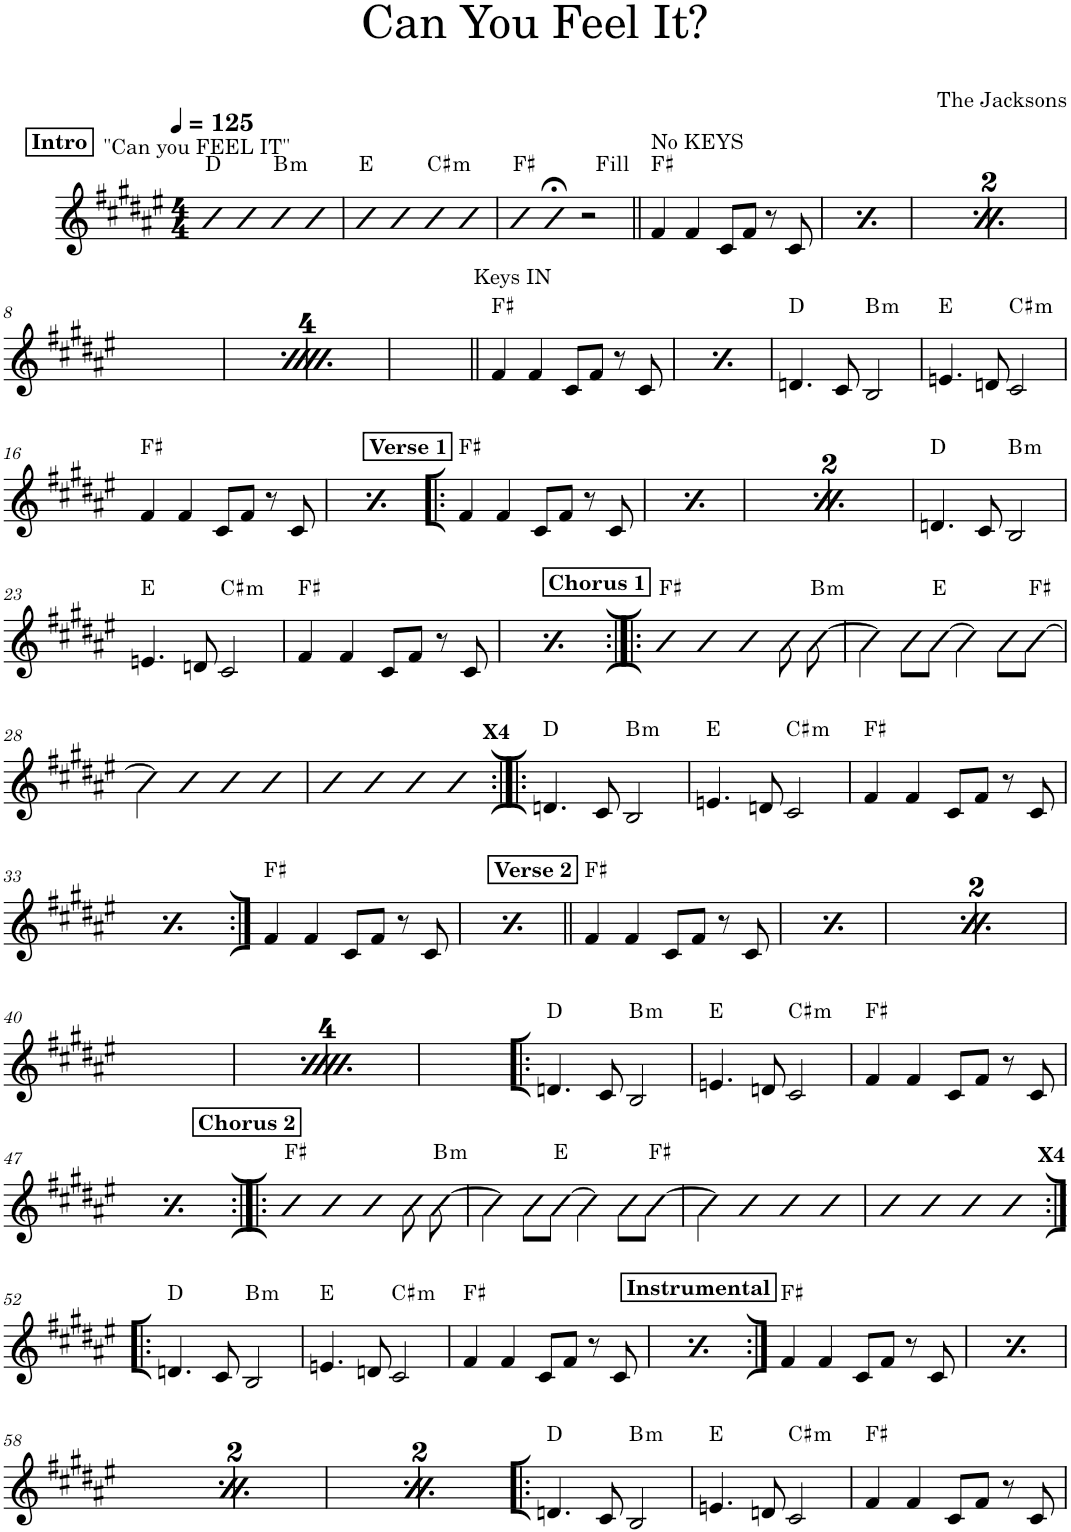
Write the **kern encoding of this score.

**kern	**harte
*part1	*part1
*staff1	*
*I"Piano	*
*I'Pno.	*
*clefG2	*
*k[f#c#g#d#a#e#]	*
*M4/4	*
*MM125	*
!!LO:REH:place=s1:a:B:cj:t=Intro
=1	=1
!LO:TX:a:t="Can you FEEL IT"	!
4b	D:maj
4b	.
!	!LO:H:kt=m
4b	B:min
4b	.
=2	=2
4b	E:maj
4b	.
!	!LO:H:kt=m
4b	C#:min
4b	.
=3	=3
4b	F#:maj
4b;<	.
!LO:TX:a:t=Fill	!
2r	.
=4||	=4||
!LO:TX:a:t=No KEYS	!
4f#/	F#:maj
4f#/	.
8c#/L	.
8f#/J	.
8r	.
8c#/	.
=5	=5
!LO:TX:a:t=No KEYS	!
4f#/	F#:maj
4f#/	.
8c#/L	.
8f#/J	.
8r	.
8c#/	.
=6	=6
!LO:TX:a:t=No KEYS	!
4f#/	F#:maj
4f#/	.
8c#/L	.
8f#/J	.
8r	.
8c#/	.
=7	=7
!LO:TX:a:t=No KEYS	!
4f#/	F#:maj
4f#/	.
8c#/L	.
8f#/J	.
8r	.
8c#/	.
!!LO:LB:g=z
=8	=8
!LO:TX:a:t=No KEYS	!
4f#/	F#:maj
4f#/	.
8c#/L	.
8f#/J	.
8r	.
8c#/	.
=9	=9
!LO:TX:a:t=No KEYS	!
4f#/	F#:maj
4f#/	.
8c#/L	.
8f#/J	.
8r	.
8c#/	.
=10	=10
!LO:TX:a:t=No KEYS	!
4f#/	F#:maj
4f#/	.
8c#/L	.
8f#/J	.
8r	.
8c#/	.
=11	=11
!LO:TX:a:t=No KEYS	!
4f#/	F#:maj
4f#/	.
8c#/L	.
8f#/J	.
8r	.
8c#/	.
=12||	=12||
!LO:TX:a:t=Keys IN	!
4f#/	F#:maj
4f#/	.
8c#/L	.
8f#/J	.
8r	.
8c#/	.
=13	=13
!LO:TX:a:t=Keys IN	!
4f#/	F#:maj
4f#/	.
8c#/L	.
8f#/J	.
8r	.
8c#/	.
=14	=14
4.dn/	D:maj
8c#/	.
!	!LO:H:kt=m
2B/	B:min
=15	=15
4.en/	E:maj
8dn/	.
!	!LO:H:kt=m
2c#/	C#:min
!!LO:LB:g=z
=16	=16
4f#/	F#:maj
4f#/	.
8c#/L	.
8f#/J	.
8r	.
8c#/	.
=17	=17
4f#/	F#:maj
4f#/	.
8c#/L	.
8f#/J	.
8r	.
8c#/	.
!!LO:REH:place=s1:a:B:cj:t=Verse 1
=18!|:	=18!|:
4f#/	F#:maj
4f#/	.
8c#/L	.
8f#/J	.
8r	.
8c#/	.
!!LO:REH:place=s1:a:B:cj:t=Verse 1
=19	=19
4f#/	F#:maj
4f#/	.
8c#/L	.
8f#/J	.
8r	.
8c#/	.
!!LO:REH:place=s1:a:B:cj:t=Verse 1
=20	=20
4f#/	F#:maj
4f#/	.
8c#/L	.
8f#/J	.
8r	.
8c#/	.
!!LO:REH:place=s1:a:B:cj:t=Verse 1
=21	=21
4f#/	F#:maj
4f#/	.
8c#/L	.
8f#/J	.
8r	.
8c#/	.
=22	=22
4.dn/	D:maj
8c#/	.
!	!LO:H:kt=m
2B/	B:min
!!LO:LB:g=z
=23	=23
4.en/	E:maj
8dn/	.
!	!LO:H:kt=m
2c#/	C#:min
=24	=24
4f#/	F#:maj
4f#/	.
8c#/L	.
8f#/J	.
8r	.
8c#/	.
=25	=25
4f#/	F#:maj
4f#/	.
8c#/L	.
8f#/J	.
8r	.
8c#/	.
!!LO:REH:place=s1:a:B:cj:t=Chorus 1
=26:|!|:	=26:|!|:
4b	F#:maj
4b	.
4b	.
8b\	.
!	!LO:H:kt=m
[8b\	B:min
=27	=27
4b\]	.
8b\L	.
[8b\J	E:maj
4b\]	.
8b\L	.
[8b\J	F#:maj
!!LO:LB:g=z
=28	=28
4b\]	.
4b	.
4b	.
4b	.
=29	=29
4b	.
4b	.
4b	.
!LO:TX:a:B:t=X4	!
4b	.
=30:|!|:	=30:|!|:
4.dn/	D:maj
8c#/	.
!	!LO:H:kt=m
2B/	B:min
=31	=31
4.en/	E:maj
8dn/	.
!	!LO:H:kt=m
2c#/	C#:min
=32	=32
4f#/	F#:maj
4f#/	.
8c#/L	.
8f#/J	.
8r	.
8c#/	.
!!LO:LB:g=z
=33	=33
4f#/	F#:maj
4f#/	.
8c#/L	.
8f#/J	.
8r	.
8c#/	.
=34:|!	=34:|!
4f#/	F#:maj
4f#/	.
8c#/L	.
8f#/J	.
8r	.
8c#/	.
=35	=35
4f#/	F#:maj
4f#/	.
8c#/L	.
8f#/J	.
8r	.
8c#/	.
!!LO:REH:place=s1:a:B:cj:t=Verse 2
=36||	=36||
4f#/	F#:maj
4f#/	.
8c#/L	.
8f#/J	.
8r	.
8c#/	.
!!LO:REH:place=s1:a:B:cj:t=Verse 2
=37	=37
4f#/	F#:maj
4f#/	.
8c#/L	.
8f#/J	.
8r	.
8c#/	.
!!LO:REH:place=s1:a:B:cj:t=Verse 2
=38	=38
4f#/	F#:maj
4f#/	.
8c#/L	.
8f#/J	.
8r	.
8c#/	.
!!LO:REH:place=s1:a:B:cj:t=Verse 2
=39	=39
4f#/	F#:maj
4f#/	.
8c#/L	.
8f#/J	.
8r	.
8c#/	.
!!LO:LB:g=z
!!LO:REH:place=s1:a:B:cj:t=Verse 2
=40	=40
4f#/	F#:maj
4f#/	.
8c#/L	.
8f#/J	.
8r	.
8c#/	.
!!LO:REH:place=s1:a:B:cj:t=Verse 2
=41	=41
4f#/	F#:maj
4f#/	.
8c#/L	.
8f#/J	.
8r	.
8c#/	.
!!LO:REH:place=s1:a:B:cj:t=Verse 2
=42	=42
4f#/	F#:maj
4f#/	.
8c#/L	.
8f#/J	.
8r	.
8c#/	.
!!LO:REH:place=s1:a:B:cj:t=Verse 2
=43	=43
4f#/	F#:maj
4f#/	.
8c#/L	.
8f#/J	.
8r	.
8c#/	.
=44!|:	=44!|:
4.dn/	D:maj
8c#/	.
!	!LO:H:kt=m
2B/	B:min
=45	=45
4.en/	E:maj
8dn/	.
!	!LO:H:kt=m
2c#/	C#:min
=46	=46
4f#/	F#:maj
4f#/	.
8c#/L	.
8f#/J	.
8r	.
8c#/	.
!!LO:LB:g=z
=47	=47
4f#/	F#:maj
4f#/	.
8c#/L	.
8f#/J	.
8r	.
8c#/	.
!!LO:REH:place=s1:a:B:cj:t=Chorus 2
=48:|!|:	=48:|!|:
4b	F#:maj
4b	.
4b	.
8b\	.
!	!LO:H:kt=m
[8b\	B:min
=49	=49
4b\]	.
8b\L	.
[8b\J	E:maj
4b\]	.
8b\L	.
[8b\J	F#:maj
=50	=50
4b\]	.
4b	.
4b	.
4b	.
=51	=51
4b	.
4b	.
4b	.
!LO:TX:a:B:t=X4	!
4b	.
!!LO:LB:g=z
=52:|!|:	=52:|!|:
4.dn/	D:maj
8c#/	.
!	!LO:H:kt=m
2B/	B:min
=53	=53
4.en/	E:maj
8dn/	.
!	!LO:H:kt=m
2c#/	C#:min
=54	=54
4f#/	F#:maj
4f#/	.
8c#/L	.
8f#/J	.
8r	.
8c#/	.
=55	=55
4f#/	F#:maj
4f#/	.
8c#/L	.
8f#/J	.
8r	.
8c#/	.
!!LO:REH:place=s1:a:B:cj:t=Instrumental
=56:|!	=56:|!
4f#/	F#:maj
4f#/	.
8c#/L	.
8f#/J	.
8r	.
8c#/	.
!!LO:REH:place=s1:a:B:cj:t=Instrumental
=57	=57
4f#/	F#:maj
4f#/	.
8c#/L	.
8f#/J	.
8r	.
8c#/	.
!!LO:LB:g=z
!!LO:REH:place=s1:a:B:cj:t=Instrumental
=58	=58
4f#/	F#:maj
4f#/	.
8c#/L	.
8f#/J	.
8r	.
8c#/	.
!!LO:REH:place=s1:a:B:cj:t=Instrumental
=59	=59
4f#/	F#:maj
4f#/	.
8c#/L	.
8f#/J	.
8r	.
8c#/	.
!!LO:REH:place=s1:a:B:cj:t=Instrumental
=60	=60
4f#/	F#:maj
4f#/	.
8c#/L	.
8f#/J	.
8r	.
8c#/	.
!!LO:REH:place=s1:a:B:cj:t=Instrumental
=61	=61
4f#/	F#:maj
4f#/	.
8c#/L	.
8f#/J	.
8r	.
8c#/	.
=62!|:	=62!|:
4.dn/	D:maj
8c#/	.
!	!LO:H:kt=m
2B/	B:min
=63	=63
4.en/	E:maj
8dn/	.
!	!LO:H:kt=m
2c#/	C#:min
=64	=64
4f#/	F#:maj
4f#/	.
8c#/L	.
8f#/J	.
8r	.
8c#/	.
=	=
*-	*-
